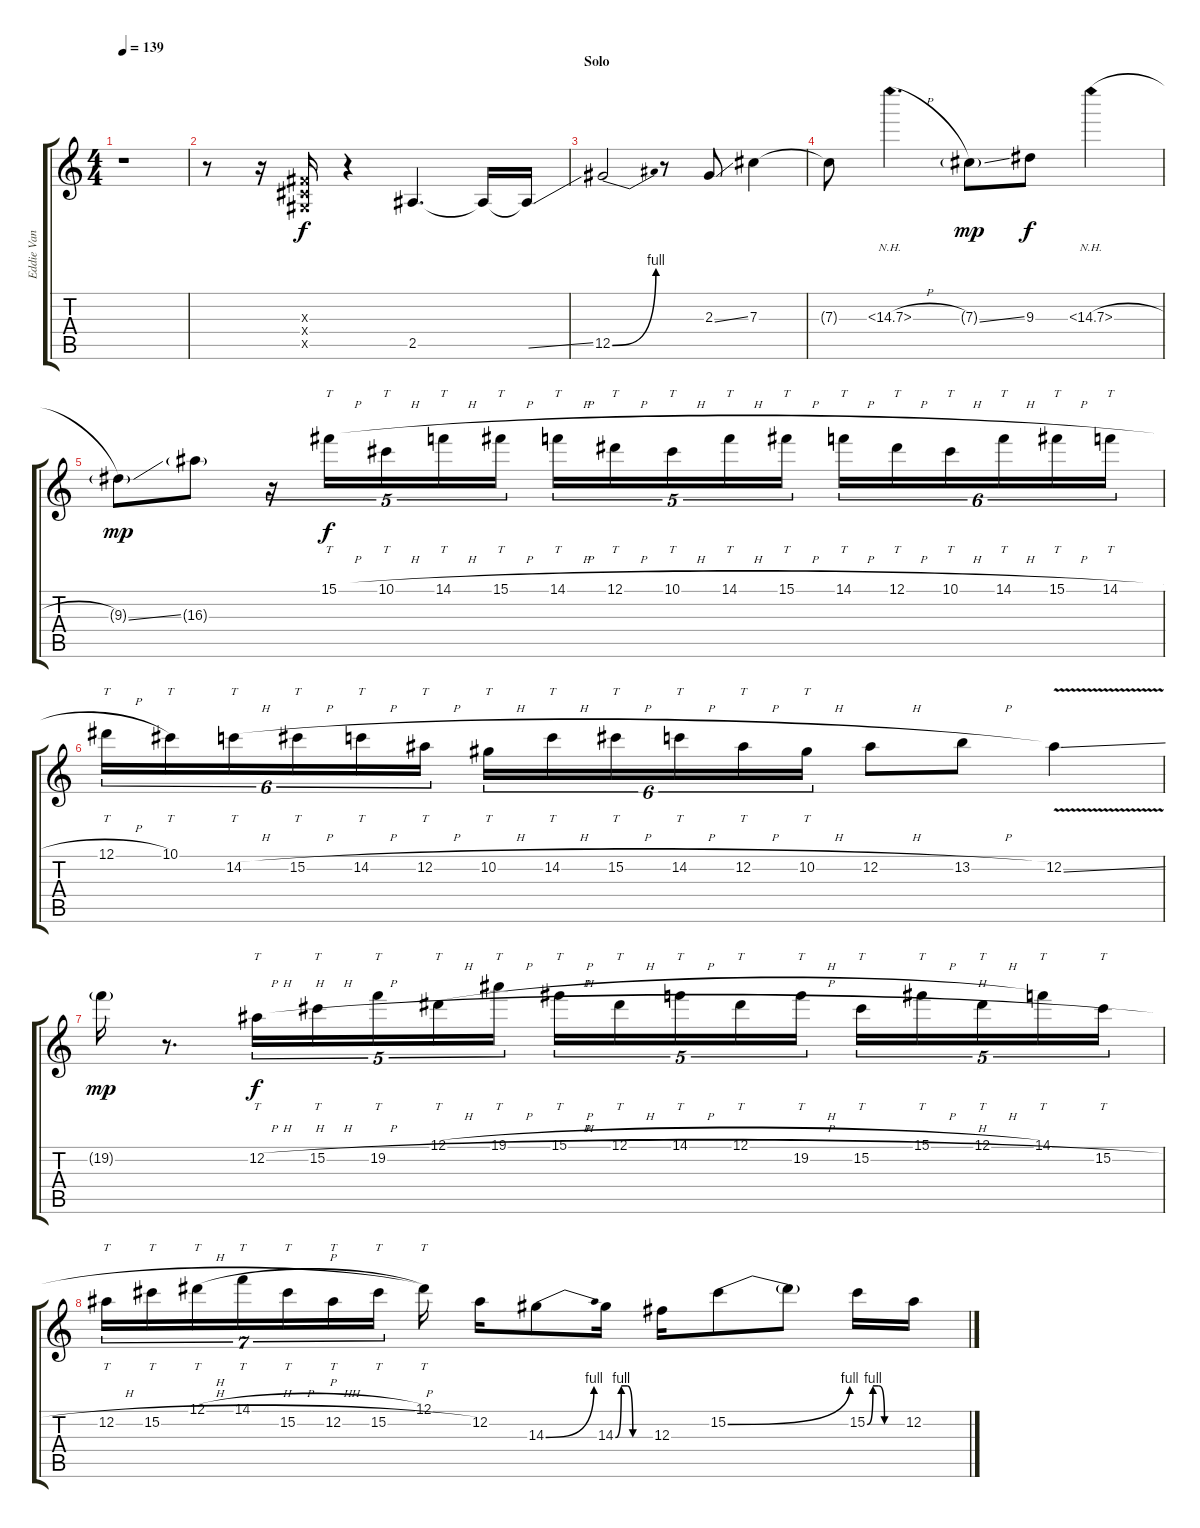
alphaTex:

\track ("Eddie Van Halen (Solo)" "Eddie Van ") {instrument distortionguitar}
\staff {score tabs}
\tuning (Eb4 Bb3 Gb3 Db3 Ab2 Eb2) {hide}
\ts (4 4)
\tempo 139
\clef g2
\ks c
r.1{dy f} |
r.8 r.16 (0.3{x} 0.4{x} 0.5{x}).16 r.4 2.5.4{d} 2.5{t}.16 2.5{ss t}.16 |
\section ("" "Solo")
12.5{be (bend 0 0 60 4)}.2 r.8 2.3{ss}.8 7.3.4 |
7.3{t}.8 14.3{nh h}.4{d} 7.3{ss g}.8{dy mp} 9.3.8{dy f} 14.3{nh h}.4 |
9.3{ss g}.8{dy mp} 16.3{g}.8 r.16{tu (5 4)} 15.1{h}.16{tt tu (5 4) dy f} 10.1{h}.16{tt tu (5 4)} 14.1{h}.16{tt tu (5 4)} 15.1{h}.16{tt tu (5 4)} 14.1{h}.16{tt tu (5 4)} 12.1{h}.16{tt tu (5 4)} 10.1{h}.16{tt tu (5 4)} 14.1{h}.16{tt tu (5 4)} 15.1{h}.16{tt tu (5 4)} 14.1{h}.16{tt tu (6 4)} 12.1{h}.16{tt tu (6 4)} 10.1{h}.16{tt tu (6 4)} 14.1{h}.16{tt tu (6 4)} 15.1{h}.16{tt tu (6 4)} 14.1{h}.16{tt tu (6 4)} |
12.1{h}.16{tt tu (6 4)} 10.1.16{tt tu (6 4)} 14.2{h}.16{tt tu (6 4)} 15.2{h}.16{tt tu (6 4)} 14.2{h}.16{tt tu (6 4)} 12.2{h}.16{tt tu (6 4)} 10.2{h}.16{tt tu (6 4)} 14.2{h}.16{tt tu (6 4)} 15.2{h}.16{tt tu (6 4)} 14.2{h}.16{tt tu (6 4)} 12.2{h}.16{tt tu (6 4)} 10.2{h}.16{tt tu (6 4)} 12.2{h}.8 13.2{h}.8 12.2{v ss}.4 |
19.2{g}.16{dy mp} r.8{d} 12.2{h}.16{tt tu (5 4) dy f} 15.2{h}.16{tt tu (5 4)} 19.2{h}.16{tt tu (5 4)} 12.1{h}.16{tt tu (5 4)} 19.1{h}.16{tt tu (5 4)} 15.1{h}.16{tt tu (5 4)} 12.1{h}.16{tt tu (5 4)} 14.1{h}.16{tt tu (5 4)} 12.1{h}.16{tt tu (5 4)} 19.2{h}.16{tt tu (5 4)} 15.2{h}.16{tt tu (5 4)} 15.1{h}.16{tt tu (5 4)} 12.1{h}.16{tt tu (5 4)} 14.1.16{tt tu (5 4)} 15.2{h}.16{tt tu (5 4)} |
12.2{h}.16{tt tu (7 4)} 15.2{h}.16{tt tu (7 4)} 12.1{h}.16{tt tu (7 4)} 14.1{h}.16{tt tu (7 4)} 15.2{h}.16{tt tu (7 4)} 12.2{h}.16{tt tu (7 4)} 15.2{h}.16{tt tu (7 4)} 12.1.16{tt} 12.2.16 14.3{be (bend 0 0 60 4)}.8 14.3{be (custom 0 0 10 4 20 4 30 0 60 0)}.16 12.3.16 15.2{be (bend 0 0 60 4)}.8 15.2{t}.8 15.2{be (custom 0 0 10 4 20 4 30 0 60 0)}.16 12.2.16
